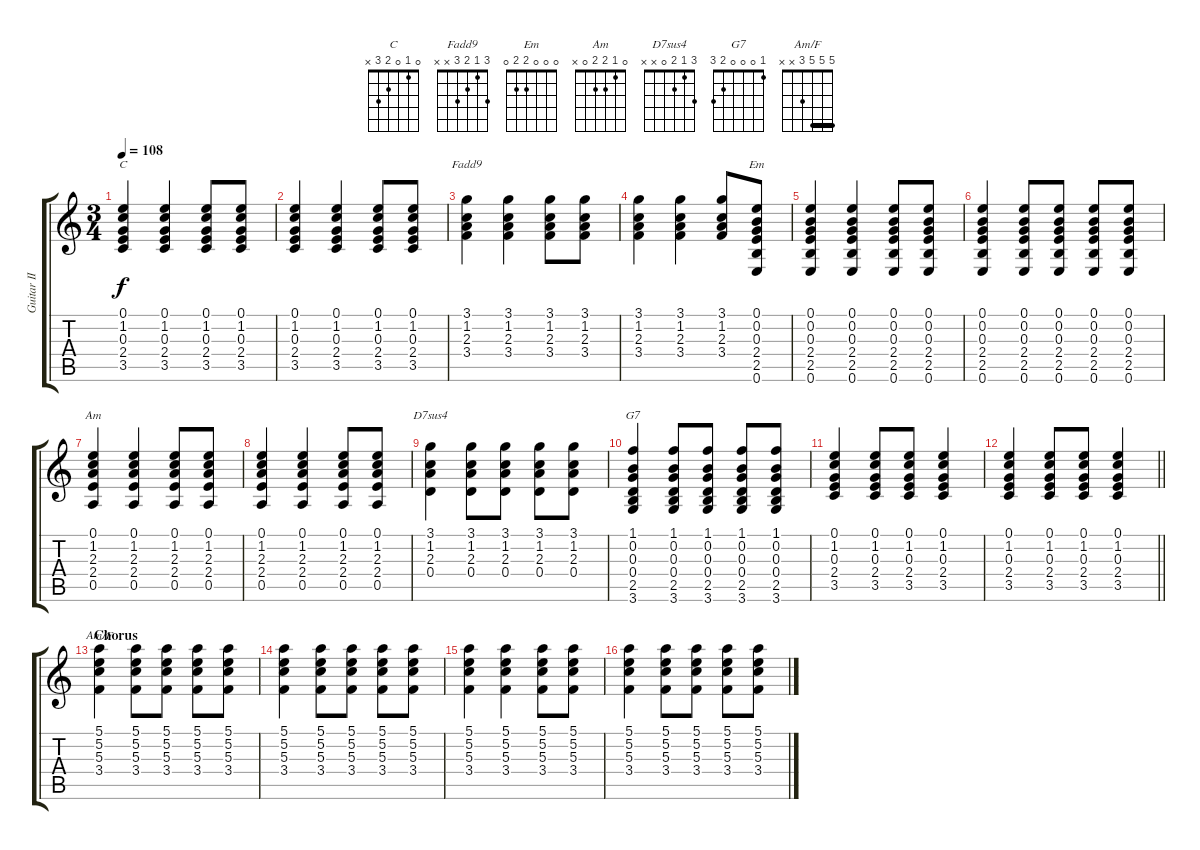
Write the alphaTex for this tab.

\track ("Guitar II" "Guitar II") {instrument acousticguitarnylon}
\staff {score tabs}
\tuning (E4 B3 G3 D3 A2 E2) {hide}
\chord ("C" 0 1 0 2 3 x)
\chord ("Fadd9" 3 1 2 3 x x)
\chord ("Em" 0 0 0 2 2 0)
\chord ("Am" 0 1 2 2 0 x)
\chord ("D7sus4" 3 1 2 0 x x)
\chord ("G7" 1 0 0 0 2 3)
\chord ("Am/F" 5 5 5 3 x x) {barre 5}
\ts (3 4)
\tempo 108
\clef g2
\ks c
(0.1 1.2 0.3 2.4 3.5).4{ch "C" dy f} (0.1 1.2 0.3 2.4 3.5).4 (0.1 1.2 0.3 2.4 3.5).8 (0.1 1.2 0.3 2.4 3.5).8 |
(0.1 1.2 0.3 2.4 3.5).4 (0.1 1.2 0.3 2.4 3.5).4 (0.1 1.2 0.3 2.4 3.5).8 (0.1 1.2 0.3 2.4 3.5).8 |
(3.1 1.2 2.3 3.4).4{ch "Fadd9"} (3.1 1.2 2.3 3.4).4 (3.1 1.2 2.3 3.4).8 (3.1 1.2 2.3 3.4).8 |
(3.1 1.2 2.3 3.4).4 (3.1 1.2 2.3 3.4).4 (3.1 1.2 2.3 3.4).8 (0.1 0.2 0.3 2.4 2.5 0.6).8{ch "Em"} |
(0.1 0.2 0.3 2.4 2.5 0.6).4 (0.1 0.2 0.3 2.4 2.5 0.6).4 (0.1 0.2 0.3 2.4 2.5 0.6).8 (0.1 0.2 0.3 2.4 2.5 0.6).8 |
(0.1 0.2 0.3 2.4 2.5 0.6).4 (0.1 0.2 0.3 2.4 2.5 0.6).8 (0.1 0.2 0.3 2.4 2.5 0.6).8 (0.1 0.2 0.3 2.4 2.5 0.6).8 (0.1 0.2 0.3 2.4 2.5 0.6).8 |
(0.1 1.2 2.3 2.4 0.5).4{ch "Am"} (0.1 1.2 2.3 2.4 0.5).4 (0.1 1.2 2.3 2.4 0.5).8 (0.1 1.2 2.3 2.4 0.5).8 |
(0.1 1.2 2.3 2.4 0.5).4 (0.1 1.2 2.3 2.4 0.5).4 (0.1 1.2 2.3 2.4 0.5).8 (0.1 1.2 2.3 2.4 0.5).8 |
(3.1 1.2 2.3 0.4).4{ch "D7sus4"} (3.1 1.2 2.3 0.4).8 (3.1 1.2 2.3 0.4).8 (3.1 1.2 2.3 0.4).8 (3.1 1.2 2.3 0.4).8 |
(1.1 0.2 0.3 0.4 2.5 3.6).4{ch "G7"} (1.1 0.2 0.3 0.4 2.5 3.6).8 (1.1 0.2 0.3 0.4 2.5 3.6).8 (1.1 0.2 0.3 0.4 2.5 3.6).8 (1.1 0.2 0.3 0.4 2.5 3.6).8 |
(0.1 1.2 0.3 2.4 3.5).4 (0.1 1.2 0.3 2.4 3.5).8 (0.1 1.2 0.3 2.4 3.5).8 (0.1 1.2 0.3 2.4 3.5).4 |
\barLineRight lightlight
(0.1 1.2 0.3 2.4 3.5).4 (0.1 1.2 0.3 2.4 3.5).8 (0.1 1.2 0.3 2.4 3.5).8 (0.1 1.2 0.3 2.4 3.5).4 |
\section ("" "Chorus")
(5.1 5.2 5.3 3.4).4{ch "Am/F"} (5.1 5.2 5.3 3.4).8 (5.1 5.2 5.3 3.4).8 (5.1 5.2 5.3 3.4).8 (5.1 5.2 5.3 3.4).8 |
(5.1 5.2 5.3 3.4).4 (5.1 5.2 5.3 3.4).8 (5.1 5.2 5.3 3.4).8 (5.1 5.2 5.3 3.4).8 (5.1 5.2 5.3 3.4).8 |
(5.1 5.2 5.3 3.4).4 (5.1 5.2 5.3 3.4).4 (5.1 5.2 5.3 3.4).8 (5.1 5.2 5.3 3.4).8 |
(5.1 5.2 5.3 3.4).4 (5.1 5.2 5.3 3.4).8 (5.1 5.2 5.3 3.4).8 (5.1 5.2 5.3 3.4).8 (5.1 5.2 5.3 3.4).8
